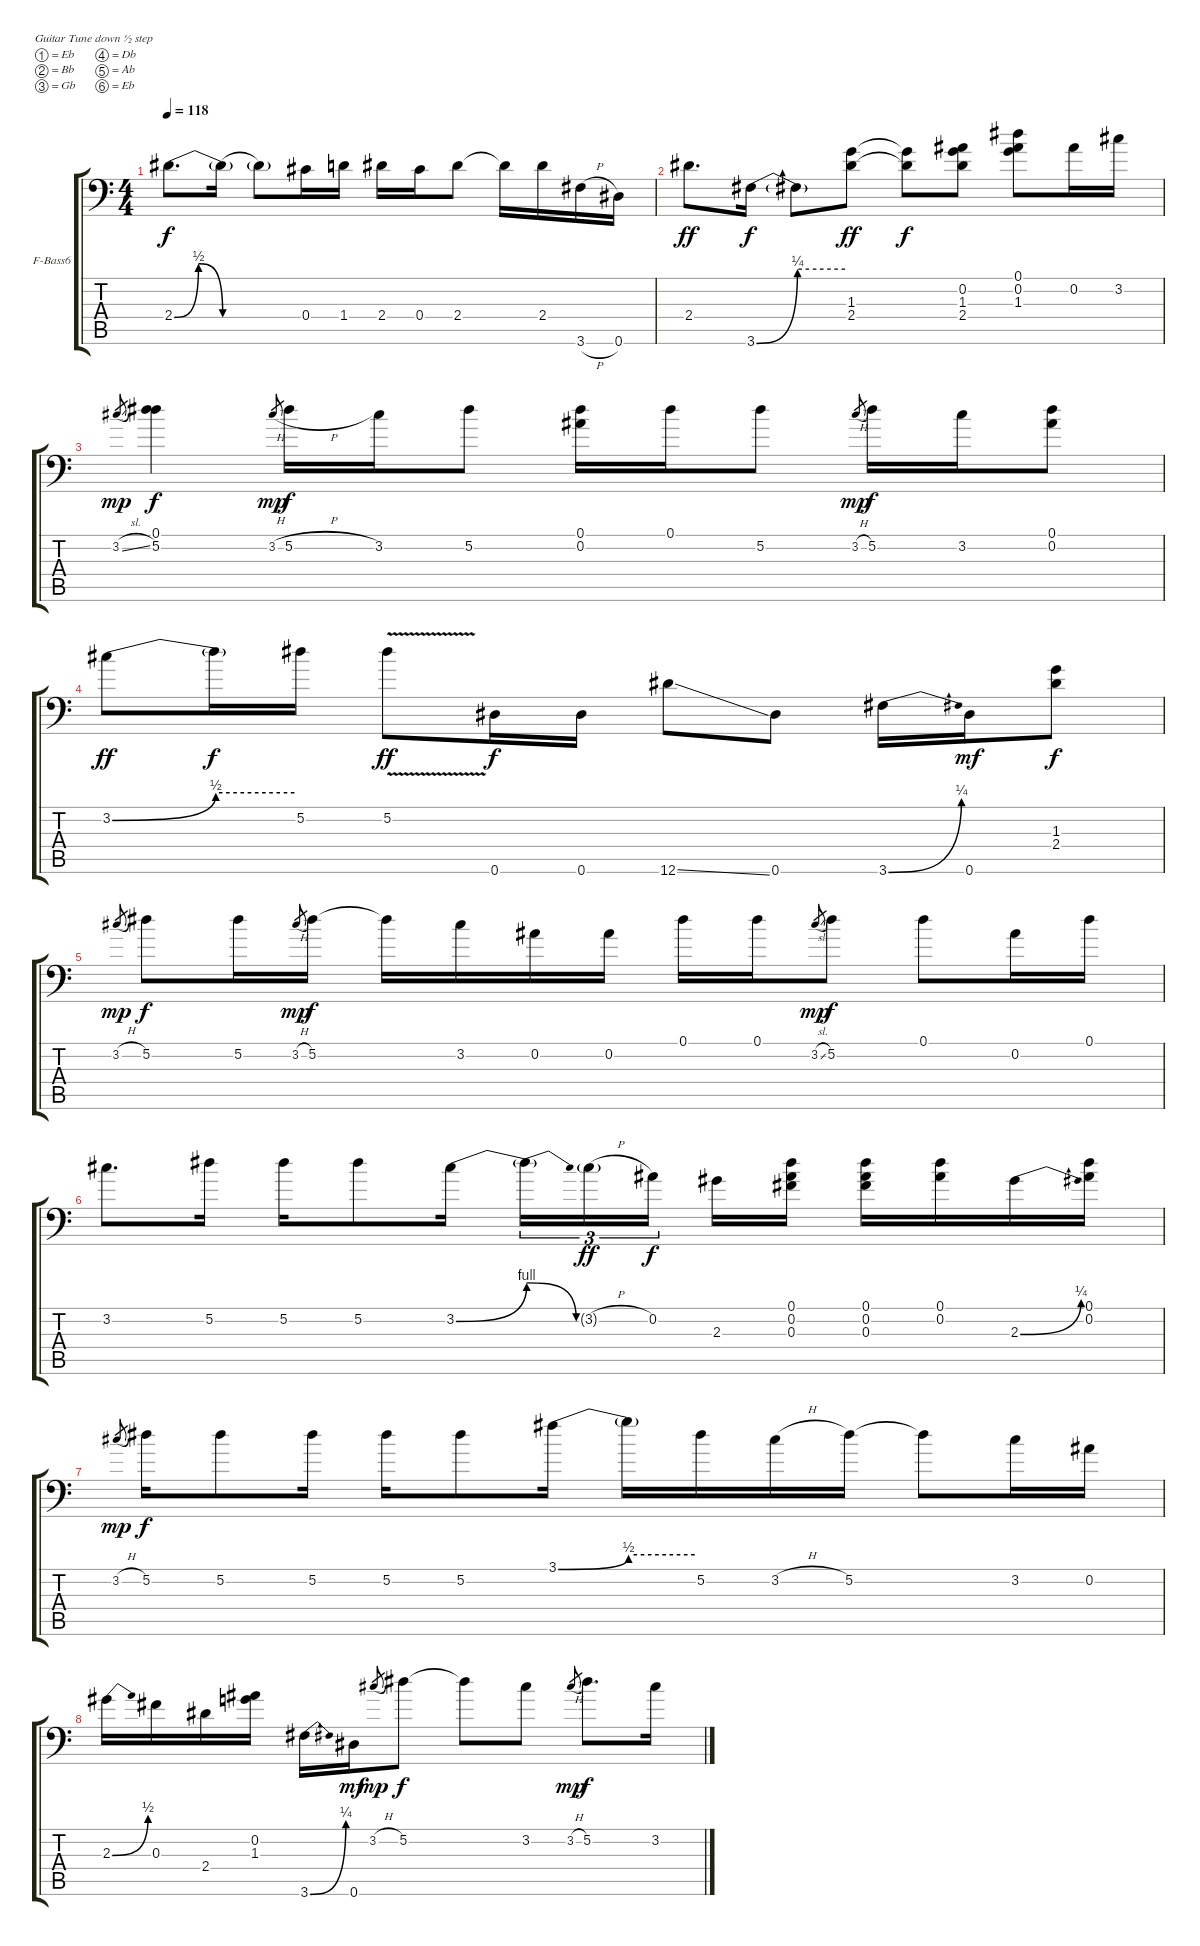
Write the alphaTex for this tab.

\bracketExtendMode groupsimilarinstruments
\firstSystemTrackNameOrientation horizontal
\otherSystemsTrackNameOrientation horizontal
\track ("Overdub" "F-Bass6") {instrument fretlessbass}
\staff {score tabs}
\tuning (Eb4 Bb3 Gb3 Db3 Ab2 Eb2)
\ts (4 4)
\tempo 118
\clef f4
\ks c
2.4{be (bendrelease 0 0 30 2 30 2 60 0)}.8{d dy f} 2.4{be (hold 0 0 60 0) t}.16 2.4{be (hold 0 0 60 0) t}.8 0.4.16 1.4.16 2.4.16 0.4.16 2.4.8 2.4{t}.16 2.4.16 3.6{h}.16 0.6.16 |
2.4.8{d dy ff} 3.6{be (bend 0 0 60 1)}.16{dy f} 3.6{be (hold 0 1 60 1) t}.8 (1.3 2.4).8{dy ff} (1.3{t} 2.4{t}).8{dy f} (0.2 1.3 2.4).8 (0.1 0.2 1.3).8 0.2.16 3.2.16 |
3.2{sl}.8{gr dy mp} (0.1 5.2).4{dy f} 3.2{h}.8{gr dy mp} 5.2{h}.16{dy f} 3.2.16 5.2.8 (0.1 0.2).16 0.1.16 5.2.8 3.2{h}.8{gr dy mp} 5.2.16{dy f} 3.2.16 (0.1 0.2).8 |
3.2{be (bend 0 0 60 2)}.8{dy ff} 3.2{be (hold 0 2 60 2) t}.16{dy f} 5.2.16 5.2{v}.8{dy ff} 0.6.16{dy f} 0.6.16 12.6{ss}.8 0.6.8 3.6{be (bend 0 0 60 1)}.16 0.6.16{dy mf} (1.3 2.4).8{dy f} |
3.2{h}.8{gr dy mp} 5.2.8{dy f} 5.2.16 3.2{h}.8{gr dy mp} 5.2.16{dy f} 5.2{t}.16 3.2.16 0.2.16 0.2.16 0.1.16 0.1.16 3.2{sl}.8{gr dy mp} 5.2.8{dy f} 0.1.8 0.2.16 0.1.16 |
3.2.8{d} 5.2.16 5.2.16 5.2.8 3.2{be (bend 0 0 60 4)}.16 3.2{be (release 0 4 60 0) t}.16{tu (3 2)} 3.2{h g}.16{tu (3 2) dy ff} 0.2.16{tu (3 2) dy f} 2.3.16 (0.1 0.2 0.3).16 (0.1 0.2 0.3).16 (0.1 0.2).16 2.3{be (bend 0 0 60 1)}.16 (0.1 0.2).16 |
3.2{h}.8{gr dy mp} 5.2.16{dy f} 5.2.8 5.2.16 5.2.16 5.2.8 3.1{be (bend 0 0 60 2)}.16 3.1{be (hold 0 2 60 2) t}.16 5.2.16 3.2{h}.16 5.2.16 5.2{t}.8 3.2.16 0.2.16 |
2.3{be (bend 0 0 60 2)}.16 0.3.16 2.4.16 (0.2 1.3).16 3.6{be (bend 0 0 60 1)}.16 0.6.16{dy mf} 3.2{h}.8{gr dy mp} 5.2.8{dy f} 5.2{t}.8 3.2.8 3.2{h}.8{gr dy mp} 5.2.8{d dy f} 3.2.16
